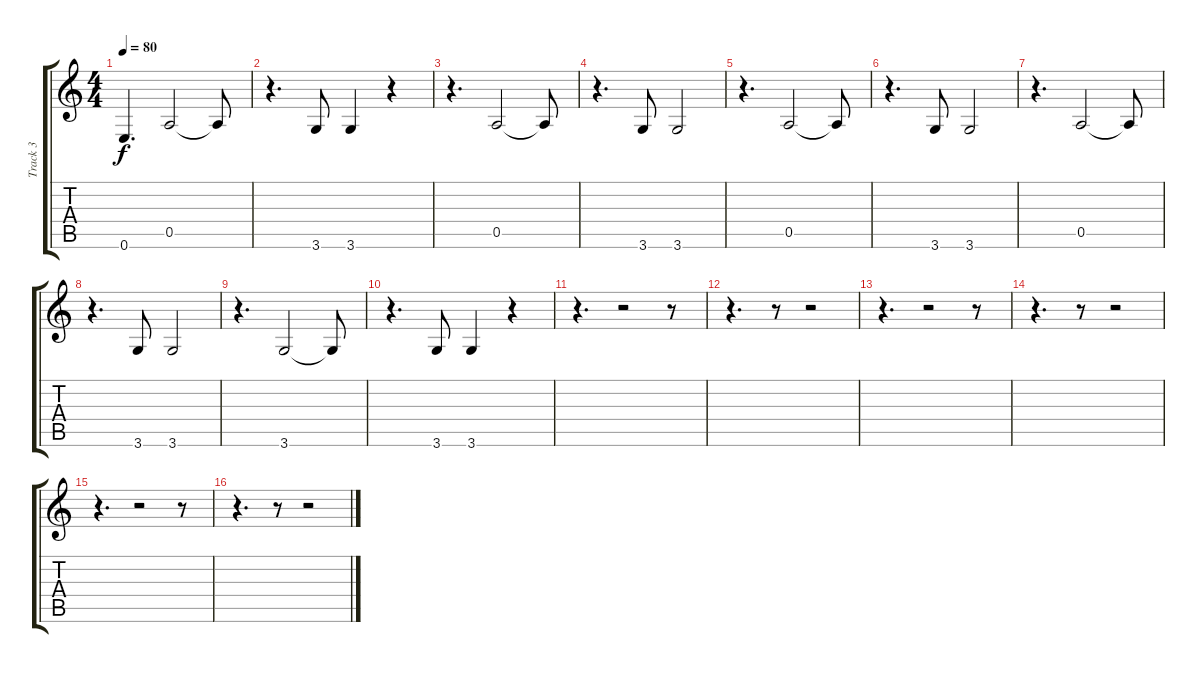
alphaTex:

\track ("Track 3" "Track 3") {instrument fretlessbass}
\staff {score tabs}
\tuning (E4 B3 G3 D3 A2 E2) {hide}
\ts (4 4)
\tempo 80
\clef g2
\ks c
0.6.4{d dy f} 0.5.2 0.5{t}.8 |
r.4{d} 3.6.8 3.6.4 r.4 |
r.4{d} 0.5.2 0.5{t}.8 |
r.4{d} 3.6.8 3.6.2 |
r.4{d} 0.5.2 0.5{t}.8 |
r.4{d} 3.6.8 3.6.2 |
r.4{d} 0.5.2 0.5{t}.8 |
r.4{d} 3.6.8 3.6.2 |
r.4{d} 3.6.2 3.6{t}.8 |
r.4{d} 3.6.8 3.6.4 r.4 |
r.4{d} r.2 r.8 |
r.4{d} r.8 r.2 |
r.4{d} r.2{volume 16} r.8 |
r.4{d} r.8{volume 16} r.2 |
r.4{d} r.2 r.8 |
r.4{d volume 15} r.8{volume 15} r.2{volume 15}
